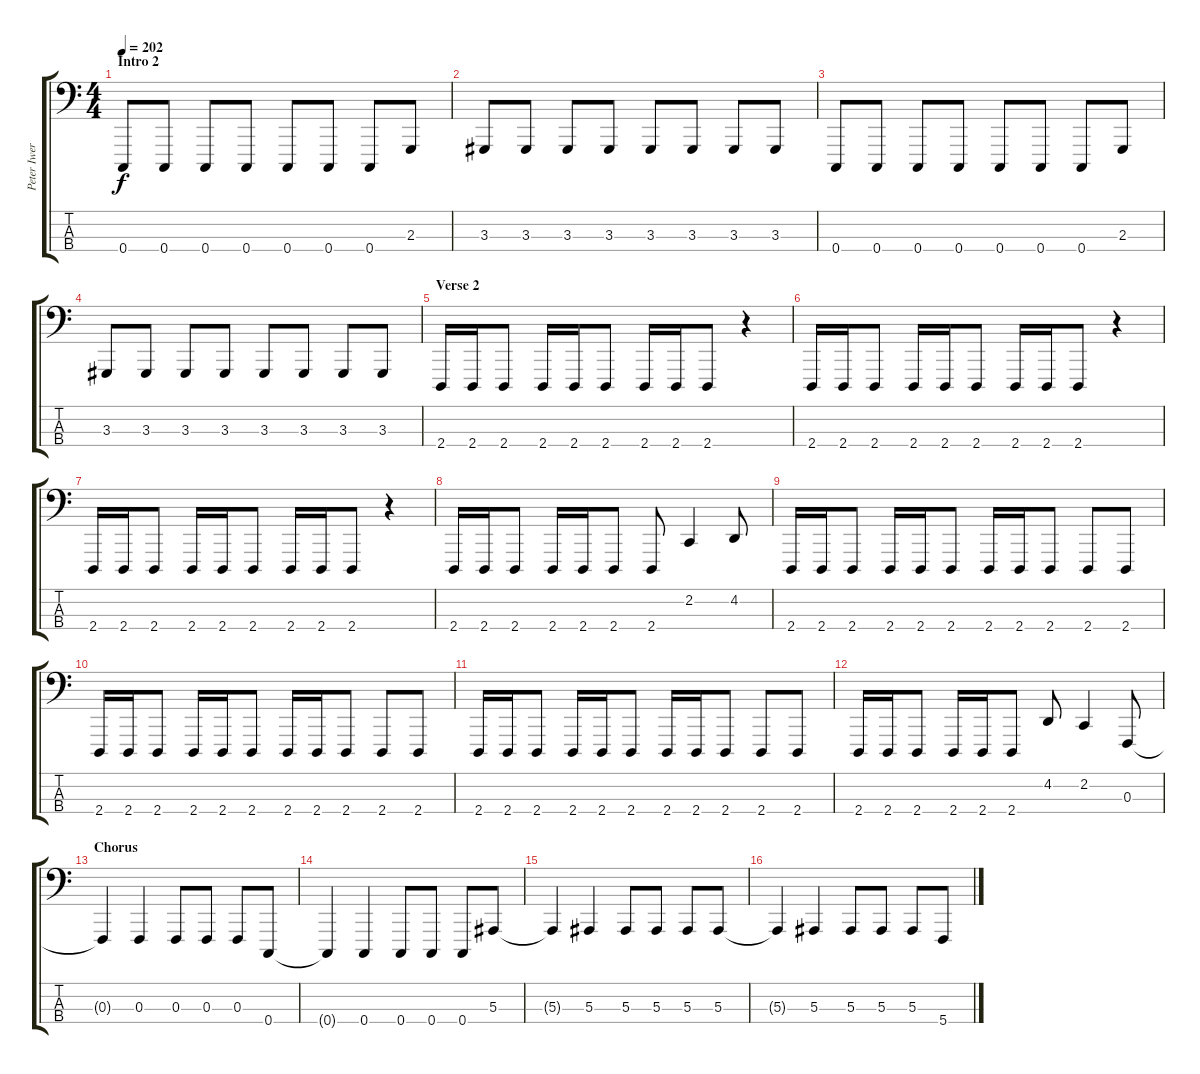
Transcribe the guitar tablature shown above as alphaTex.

\track ("Peter Iwers" "Peter Iwer") {instrument lead8bassandlead}
\staff {score tabs}
\tuning (Eb2 Bb1 F1 C1) {hide}
\ts (4 4)
\section ("" "Intro 2")
\tempo 202
\clef f4
\ks c
0.4.8{dy f} 0.4.8 0.4.8 0.4.8 0.4.8 0.4.8 0.4.8 2.3.8 |
3.3.8 3.3.8 3.3.8 3.3.8 3.3.8 3.3.8 3.3.8 3.3.8 |
0.4.8 0.4.8 0.4.8 0.4.8 0.4.8 0.4.8 0.4.8 2.3.8 |
3.3.8 3.3.8 3.3.8 3.3.8 3.3.8 3.3.8 3.3.8 3.3.8 |
\section ("" "Verse 2")
2.4.16 2.4.16 2.4.8 2.4.16 2.4.16 2.4.8 2.4.16 2.4.16 2.4.8 r.4 |
2.4.16 2.4.16 2.4.8 2.4.16 2.4.16 2.4.8 2.4.16 2.4.16 2.4.8 r.4 |
2.4.16 2.4.16 2.4.8 2.4.16 2.4.16 2.4.8 2.4.16 2.4.16 2.4.8 r.4 |
2.4.16 2.4.16 2.4.8 2.4.16 2.4.16 2.4.8 2.4.8 2.2.4 4.2.8 |
2.4.16 2.4.16 2.4.8 2.4.16 2.4.16 2.4.8 2.4.16 2.4.16 2.4.8 2.4.8 2.4.8 |
2.4.16 2.4.16 2.4.8 2.4.16 2.4.16 2.4.8 2.4.16 2.4.16 2.4.8 2.4.8 2.4.8 |
2.4.16 2.4.16 2.4.8 2.4.16 2.4.16 2.4.8 2.4.16 2.4.16 2.4.8 2.4.8 2.4.8 |
2.4.16 2.4.16 2.4.8 2.4.16 2.4.16 2.4.8 4.2.8 2.2.4 0.3.8 |
\section ("" "Chorus")
0.3{t}.4 0.3.4 0.3.8 0.3.8 0.3.8 0.4.8 |
0.4{t}.4 0.4.4 0.4.8 0.4.8 0.4.8 5.3.8 |
5.3{t}.4 5.3.4 5.3.8 5.3.8 5.3.8 5.3.8 |
5.3{t}.4 5.3.4 5.3.8 5.3.8 5.3.8 5.4.8
